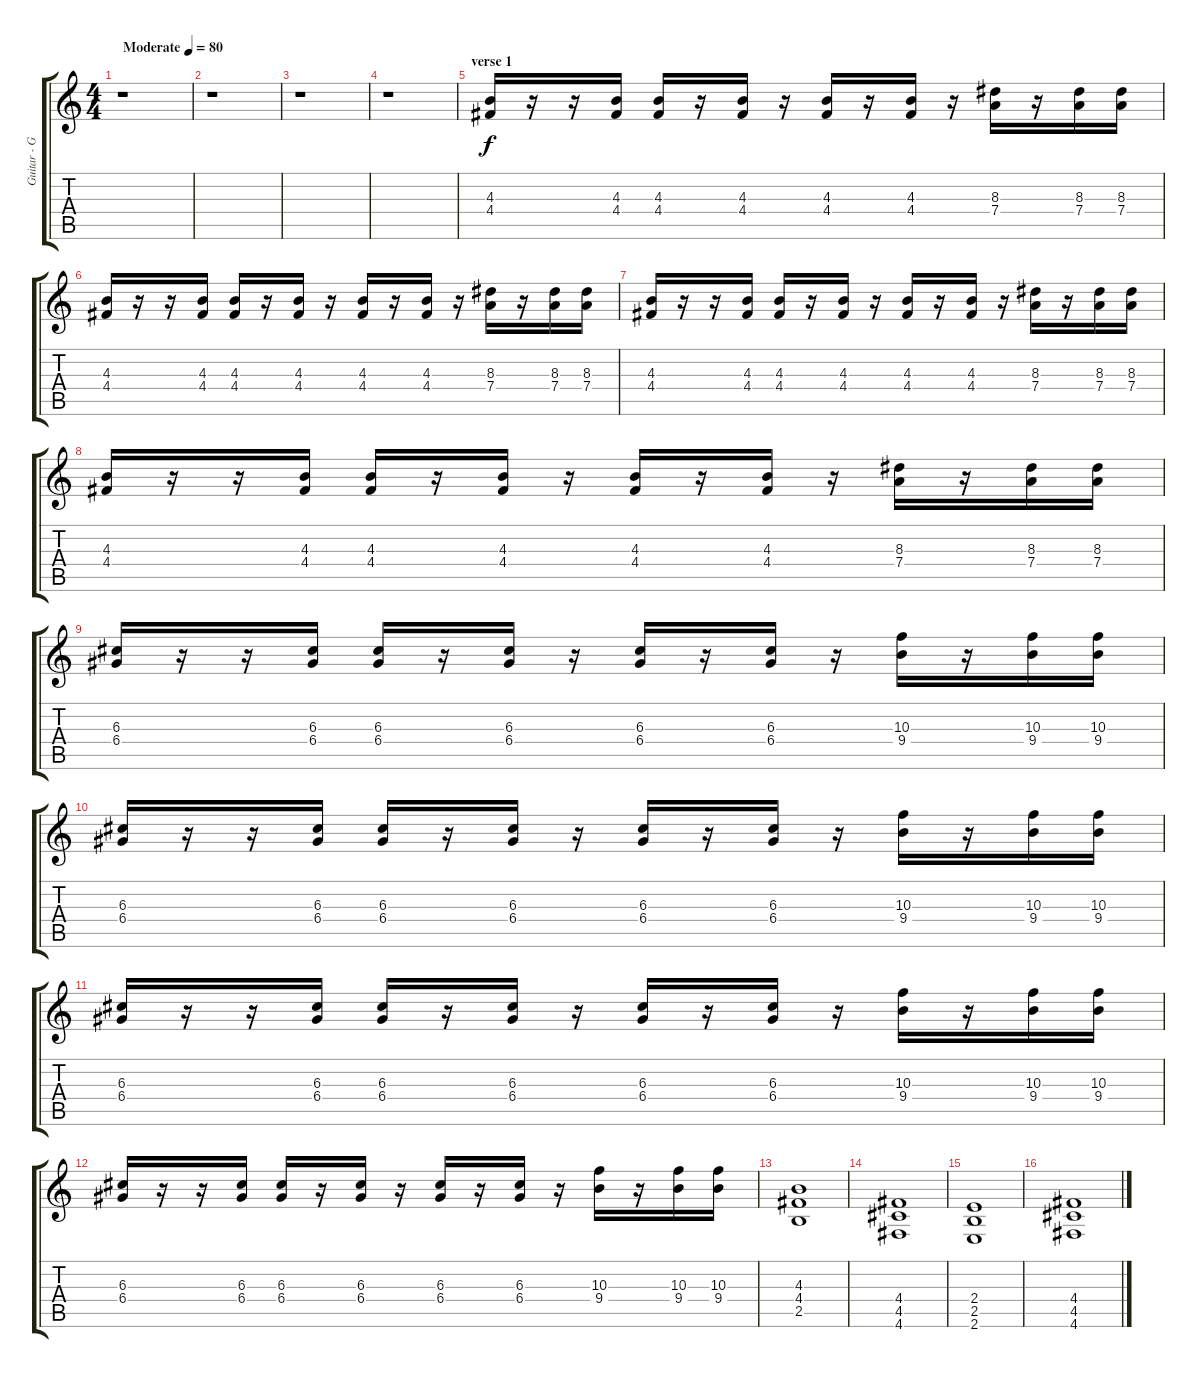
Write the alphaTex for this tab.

\track ("Guitar - Gabe" "Guitar - G") {instrument distortionguitar}
\staff {score tabs}
\tuning (E4 B3 G3 D3 A2 D2) {hide}
\ts (4 4)
\tempo (80 "Moderate")
\clef g2
\ks c
r.1{dy f instrument distortionguitar} |
r.1 |
r.1 |
r.1 |
\section ("" "verse 1")
(4.3 4.4).16 r.16 r.16 (4.3 4.4).16 (4.3 4.4).16 r.16 (4.3 4.4).16 r.16 (4.3 4.4).16 r.16 (4.3 4.4).16 r.16 (8.3 7.4).16 r.16 (8.3 7.4).16 (8.3 7.4).16 |
(4.3 4.4).16 r.16 r.16 (4.3 4.4).16 (4.3 4.4).16 r.16 (4.3 4.4).16 r.16 (4.3 4.4).16 r.16 (4.3 4.4).16 r.16 (8.3 7.4).16 r.16 (8.3 7.4).16 (8.3 7.4).16 |
(4.3 4.4).16 r.16 r.16 (4.3 4.4).16 (4.3 4.4).16 r.16 (4.3 4.4).16 r.16 (4.3 4.4).16 r.16 (4.3 4.4).16 r.16 (8.3 7.4).16 r.16 (8.3 7.4).16 (8.3 7.4).16 |
(4.3 4.4).16 r.16 r.16 (4.3 4.4).16 (4.3 4.4).16 r.16 (4.3 4.4).16 r.16 (4.3 4.4).16 r.16 (4.3 4.4).16 r.16 (8.3 7.4).16 r.16 (8.3 7.4).16 (8.3 7.4).16 |
(6.3 6.4).16 r.16 r.16 (6.3 6.4).16 (6.3 6.4).16 r.16 (6.3 6.4).16 r.16 (6.3 6.4).16 r.16 (6.3 6.4).16 r.16 (10.3 9.4).16 r.16 (10.3 9.4).16 (10.3 9.4).16 |
(6.3 6.4).16 r.16 r.16 (6.3 6.4).16 (6.3 6.4).16 r.16 (6.3 6.4).16 r.16 (6.3 6.4).16 r.16 (6.3 6.4).16 r.16 (10.3 9.4).16 r.16 (10.3 9.4).16 (10.3 9.4).16 |
(6.3 6.4).16 r.16 r.16 (6.3 6.4).16 (6.3 6.4).16 r.16 (6.3 6.4).16 r.16 (6.3 6.4).16 r.16 (6.3 6.4).16 r.16 (10.3 9.4).16 r.16 (10.3 9.4).16 (10.3 9.4).16 |
(6.3 6.4).16 r.16 r.16 (6.3 6.4).16 (6.3 6.4).16 r.16 (6.3 6.4).16 r.16 (6.3 6.4).16 r.16 (6.3 6.4).16 r.16 (10.3 9.4).16 r.16 (10.3 9.4).16 (10.3 9.4).16 |
(4.3 4.4 2.5).1 |
(4.4 4.5 4.6).1 |
(2.4 2.5 2.6).1 |
(4.4 4.5 4.6).1
